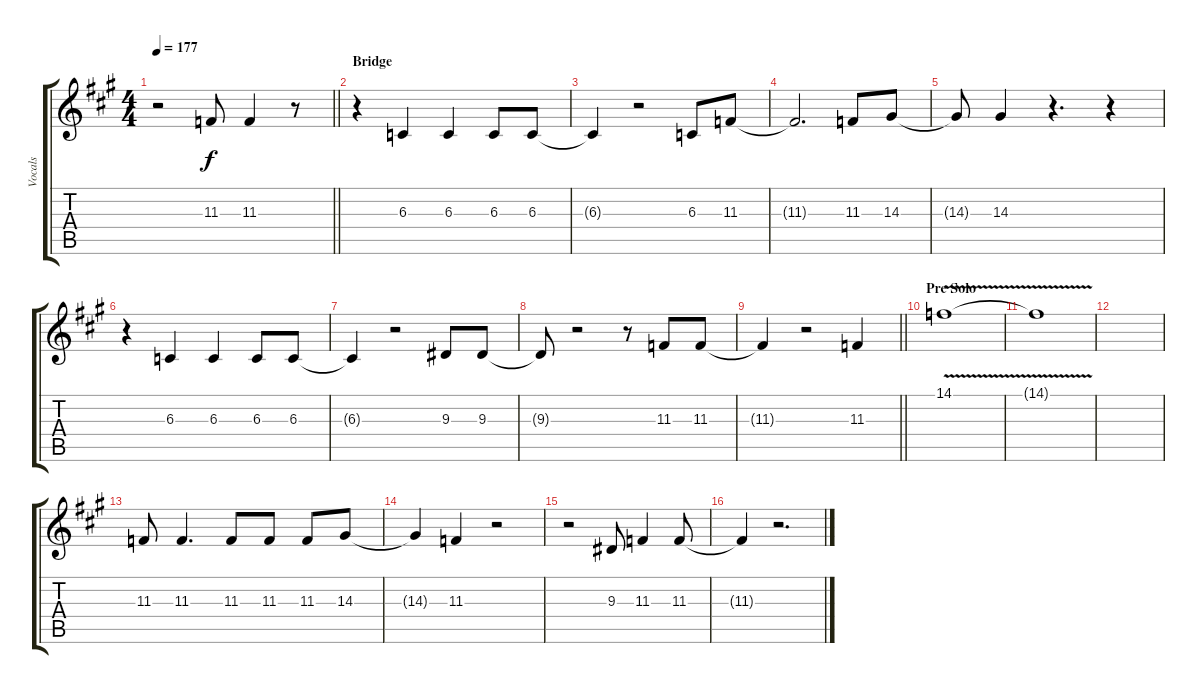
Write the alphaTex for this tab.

\track ("Vocals" "Vocals") {instrument lead6voice}
\staff {score tabs}
\tuning (Eb4 Bb3 Gb3 Db3 Ab2 Eb2) {hide}
\ts (4 4)
\tempo 177
\clef g2
\barLineRight lightlight
\ks a
r.2{dy f} 11.3.8 11.3.4 r.8 |
\section ("" "Bridge")
r.4 6.3.4 6.3.4 6.3.8 6.3.8 |
6.3{t}.4 r.2 6.3.8 11.3.8 |
11.3{t}.2{d} 11.3.8 14.3.8 |
14.3{t}.8 14.3.4 r.4{d} r.4 |
r.4 6.3.4 6.3.4 6.3.8 6.3.8 |
6.3{t}.4 r.2 9.3.8 9.3.8 |
9.3{t}.8 r.2 r.8 11.3.8 11.3.8 |
\barLineRight lightlight
11.3{t}.4 r.2 11.3.4 |
\section ("" "Pre Solo")
14.1{v}.1 |
14.1{t}.1 |
|
11.3.8 11.3.4{d} 11.3.8 11.3.8 11.3.8 14.3.8 |
14.3{t}.4 11.3.4 r.2 |
r.2 9.3.8 11.3.4 11.3.8 |
11.3{t}.4 r.2{d}
